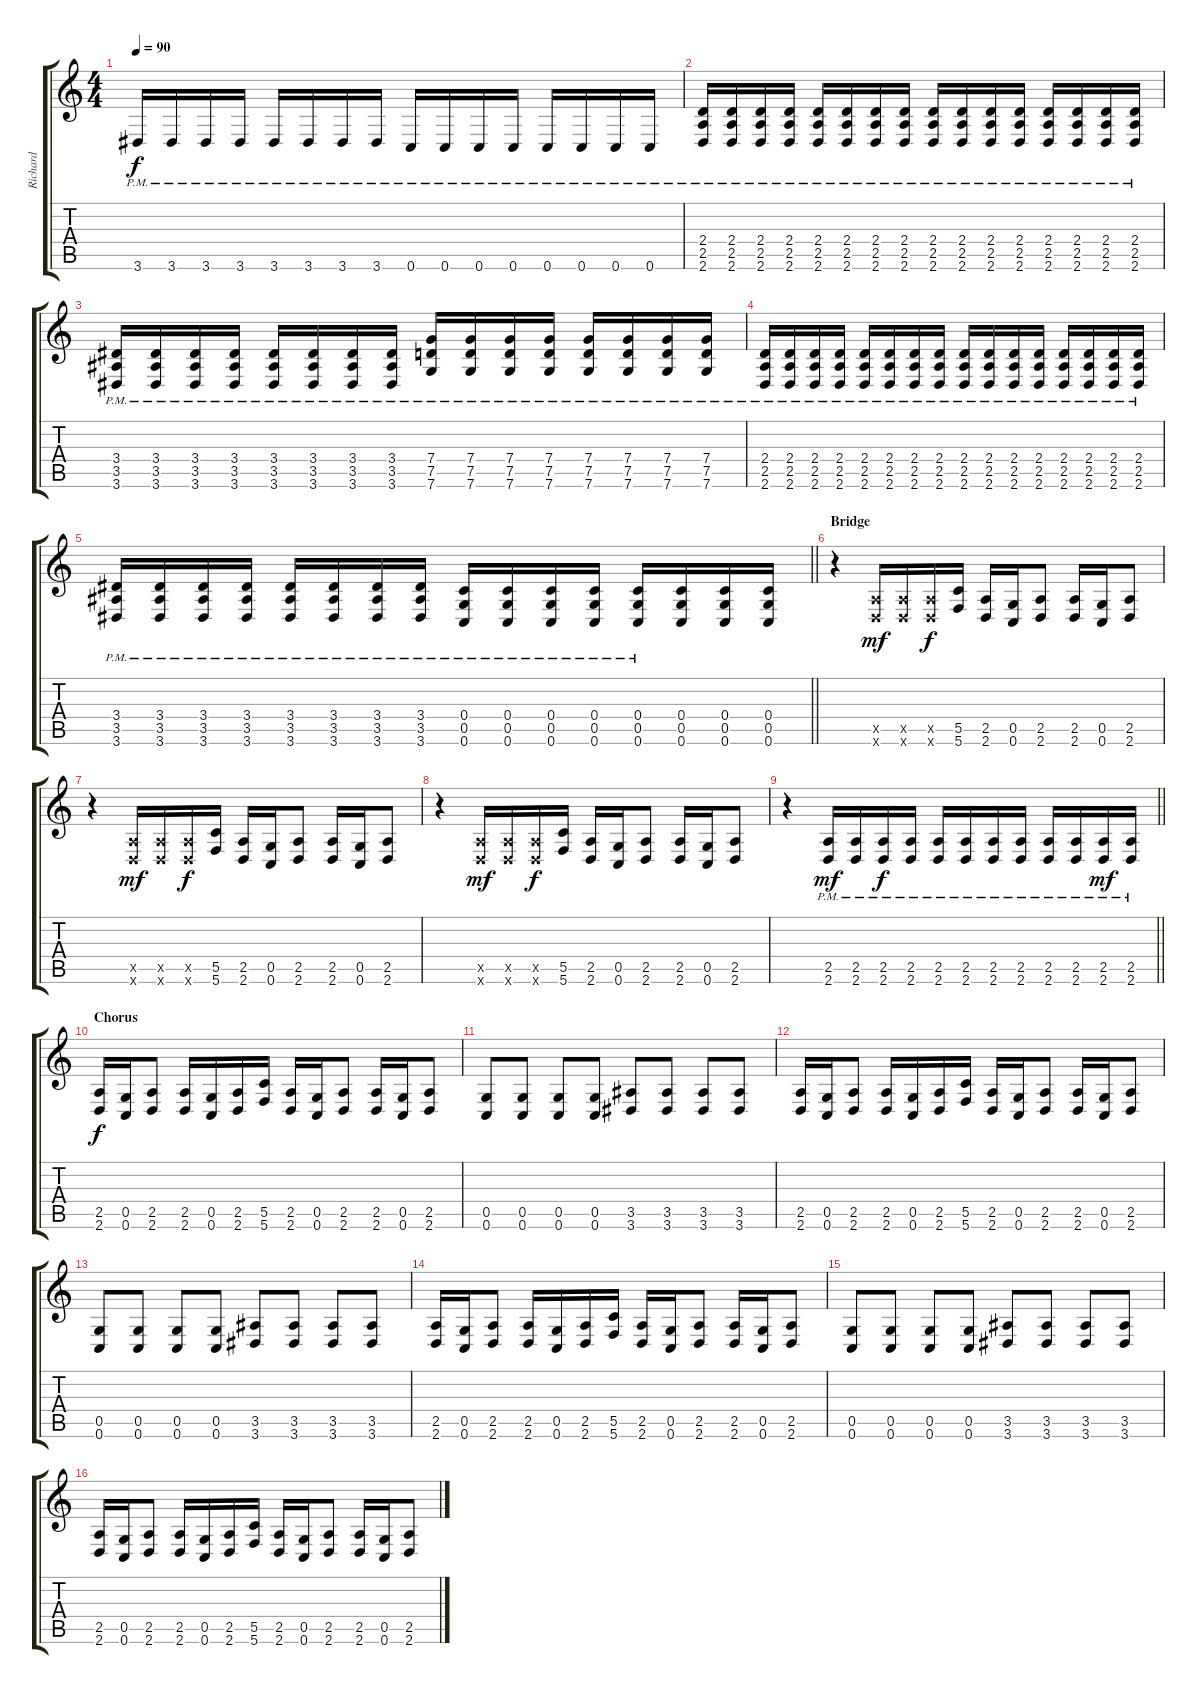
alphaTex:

\track ("Richard" "Richard") {instrument distortionguitar}
\staff {score tabs}
\tuning (D4 A3 F3 C3 G2 C2) {hide}
\ts (4 4)
\tempo 90
\clef g2
\ks c
3.6{pm}.16{dy f} 3.6{pm}.16 3.6{pm}.16 3.6{pm}.16 3.6{pm}.16 3.6{pm}.16 3.6{pm}.16 3.6{pm}.16 0.6{pm}.16 0.6{pm}.16 0.6{pm}.16 0.6{pm}.16 0.6{pm}.16 0.6{pm}.16 0.6{pm}.16 0.6{pm}.16 |
(2.4{pm} 2.5{pm} 2.6{pm}).16 (2.4{pm} 2.5{pm} 2.6{pm}).16 (2.4{pm} 2.5{pm} 2.6{pm}).16 (2.4{pm} 2.5{pm} 2.6{pm}).16 (2.4{pm} 2.5{pm} 2.6{pm}).16 (2.4{pm} 2.5{pm} 2.6{pm}).16 (2.4{pm} 2.5{pm} 2.6{pm}).16 (2.4{pm} 2.5{pm} 2.6{pm}).16 (2.4{pm} 2.5{pm} 2.6{pm}).16 (2.4{pm} 2.5{pm} 2.6{pm}).16 (2.4{pm} 2.5{pm} 2.6{pm}).16 (2.4{pm} 2.5{pm} 2.6{pm}).16 (2.4{pm} 2.5{pm} 2.6{pm}).16 (2.4{pm} 2.5{pm} 2.6{pm}).16 (2.4{pm} 2.5{pm} 2.6{pm}).16 (2.4{pm} 2.5{pm} 2.6{pm}).16 |
(3.4{pm} 3.5{pm} 3.6{pm}).16 (3.4{pm} 3.5{pm} 3.6{pm}).16 (3.4{pm} 3.5{pm} 3.6{pm}).16 (3.4{pm} 3.5{pm} 3.6{pm}).16 (3.4{pm} 3.5{pm} 3.6{pm}).16 (3.4{pm} 3.5{pm} 3.6{pm}).16 (3.4{pm} 3.5{pm} 3.6{pm}).16 (3.4{pm} 3.5{pm} 3.6{pm}).16 (7.4{pm} 7.5{pm} 7.6{pm}).16 (7.4{pm} 7.5{pm} 7.6{pm}).16 (7.4{pm} 7.5{pm} 7.6{pm}).16 (7.4{pm} 7.5{pm} 7.6{pm}).16 (7.4{pm} 7.5{pm} 7.6{pm}).16 (7.4{pm} 7.5{pm} 7.6{pm}).16 (7.4{pm} 7.5{pm} 7.6{pm}).16 (7.4{pm} 7.5{pm} 7.6{pm}).16 |
(2.4{pm} 2.5{pm} 2.6{pm}).16 (2.4{pm} 2.5{pm} 2.6{pm}).16 (2.4{pm} 2.5{pm} 2.6{pm}).16 (2.4{pm} 2.5{pm} 2.6{pm}).16 (2.4{pm} 2.5{pm} 2.6{pm}).16 (2.4{pm} 2.5{pm} 2.6{pm}).16 (2.4{pm} 2.5{pm} 2.6{pm}).16 (2.4{pm} 2.5{pm} 2.6{pm}).16 (2.4{pm} 2.5{pm} 2.6{pm}).16 (2.4{pm} 2.5{pm} 2.6{pm}).16 (2.4{pm} 2.5{pm} 2.6{pm}).16 (2.4{pm} 2.5{pm} 2.6{pm}).16 (2.4{pm} 2.5{pm} 2.6{pm}).16 (2.4{pm} 2.5{pm} 2.6{pm}).16 (2.4{pm} 2.5{pm} 2.6{pm}).16 (2.4{pm} 2.5{pm} 2.6{pm}).16 |
\barLineRight lightlight
(3.4{pm} 3.5{pm} 3.6{pm}).16 (3.4{pm} 3.5{pm} 3.6{pm}).16 (3.4{pm} 3.5{pm} 3.6{pm}).16 (3.4{pm} 3.5{pm} 3.6{pm}).16 (3.4{pm} 3.5{pm} 3.6{pm}).16 (3.4{pm} 3.5{pm} 3.6{pm}).16 (3.4{pm} 3.5{pm} 3.6{pm}).16 (3.4{pm} 3.5{pm} 3.6{pm}).16 (0.4{pm} 0.5{pm} 0.6{pm}).16 (0.4 0.5{pm} 0.6{pm}).16 (0.4 0.5{pm} 0.6{pm}).16 (0.4 0.5 0.6{pm}).16 (0.4 0.5 0.6{pm}).16 (0.4 0.5 0.6).16 (0.4 0.5 0.6).16 (0.4 0.5 0.6).16 |
\section ("" "Bridge")
r.4 (2.5{x} 2.6{x}).16{dy mf} (2.5{x} 2.6{x}).16 (2.5{x} 2.6{x}).16{dy f} (5.5 5.6).16 (2.5 2.6).16 (0.5 0.6).16 (2.5 2.6).8 (2.5 2.6).16 (0.5 0.6).16 (2.5 2.6).8 |
r.4 (2.5{x} 2.6{x}).16{dy mf} (2.5{x} 2.6{x}).16 (2.5{x} 2.6{x}).16{dy f} (5.5 5.6).16 (2.5 2.6).16 (0.5 0.6).16 (2.5 2.6).8 (2.5 2.6).16 (0.5 0.6).16 (2.5 2.6).8 |
r.4 (2.5{x} 2.6{x}).16{dy mf} (2.5{x} 2.6{x}).16 (2.5{x} 2.6{x}).16{dy f} (5.5 5.6).16 (2.5 2.6).16 (0.5 0.6).16 (2.5 2.6).8 (2.5 2.6).16 (0.5 0.6).16 (2.5 2.6).8 |
\barLineRight lightlight
r.4 (2.5{pm} 2.6{pm}).16{dy mf} (2.5{pm} 2.6{pm}).16 (2.5{pm} 2.6{pm}).16{dy f} (2.5{pm} 2.6{pm}).16 (2.5{pm} 2.6{pm}).16 (2.5{pm} 2.6{pm}).16 (2.5{pm} 2.6{pm}).16 (2.5{pm} 2.6{pm}).16 (2.5{pm} 2.6{pm}).16 (2.5{pm} 2.6{pm}).16 (2.5{pm} 2.6{pm}).16{dy mf} (2.5{pm} 2.6{pm}).16 |
\section ("" "Chorus")
(2.5 2.6).16{dy f} (0.5 0.6).16 (2.5 2.6).8 (2.5 2.6).16 (0.5 0.6).16 (2.5 2.6).16 (5.5 5.6).16 (2.5 2.6).16 (0.5 0.6).16 (2.5 2.6).8 (2.5 2.6).16 (0.5 0.6).16 (2.5 2.6).8 |
(0.5 0.6).8 (0.5 0.6).8 (0.5 0.6).8 (0.5 0.6).8 (3.5 3.6).8 (3.5 3.6).8 (3.5 3.6).8 (3.5 3.6).8 |
(2.5 2.6).16 (0.5 0.6).16 (2.5 2.6).8 (2.5 2.6).16 (0.5 0.6).16 (2.5 2.6).16 (5.5 5.6).16 (2.5 2.6).16 (0.5 0.6).16 (2.5 2.6).8 (2.5 2.6).16 (0.5 0.6).16 (2.5 2.6).8 |
(0.5 0.6).8 (0.5 0.6).8 (0.5 0.6).8 (0.5 0.6).8 (3.5 3.6).8 (3.5 3.6).8 (3.5 3.6).8 (3.5 3.6).8 |
(2.5 2.6).16 (0.5 0.6).16 (2.5 2.6).8 (2.5 2.6).16 (0.5 0.6).16 (2.5 2.6).16 (5.5 5.6).16 (2.5 2.6).16 (0.5 0.6).16 (2.5 2.6).8 (2.5 2.6).16 (0.5 0.6).16 (2.5 2.6).8 |
(0.5 0.6).8 (0.5 0.6).8 (0.5 0.6).8 (0.5 0.6).8 (3.5 3.6).8 (3.5 3.6).8 (3.5 3.6).8 (3.5 3.6).8 |
(2.5 2.6).16 (0.5 0.6).16 (2.5 2.6).8 (2.5 2.6).16 (0.5 0.6).16 (2.5 2.6).16 (5.5 5.6).16 (2.5 2.6).16 (0.5 0.6).16 (2.5 2.6).8 (2.5 2.6).16 (0.5 0.6).16 (2.5 2.6).8
